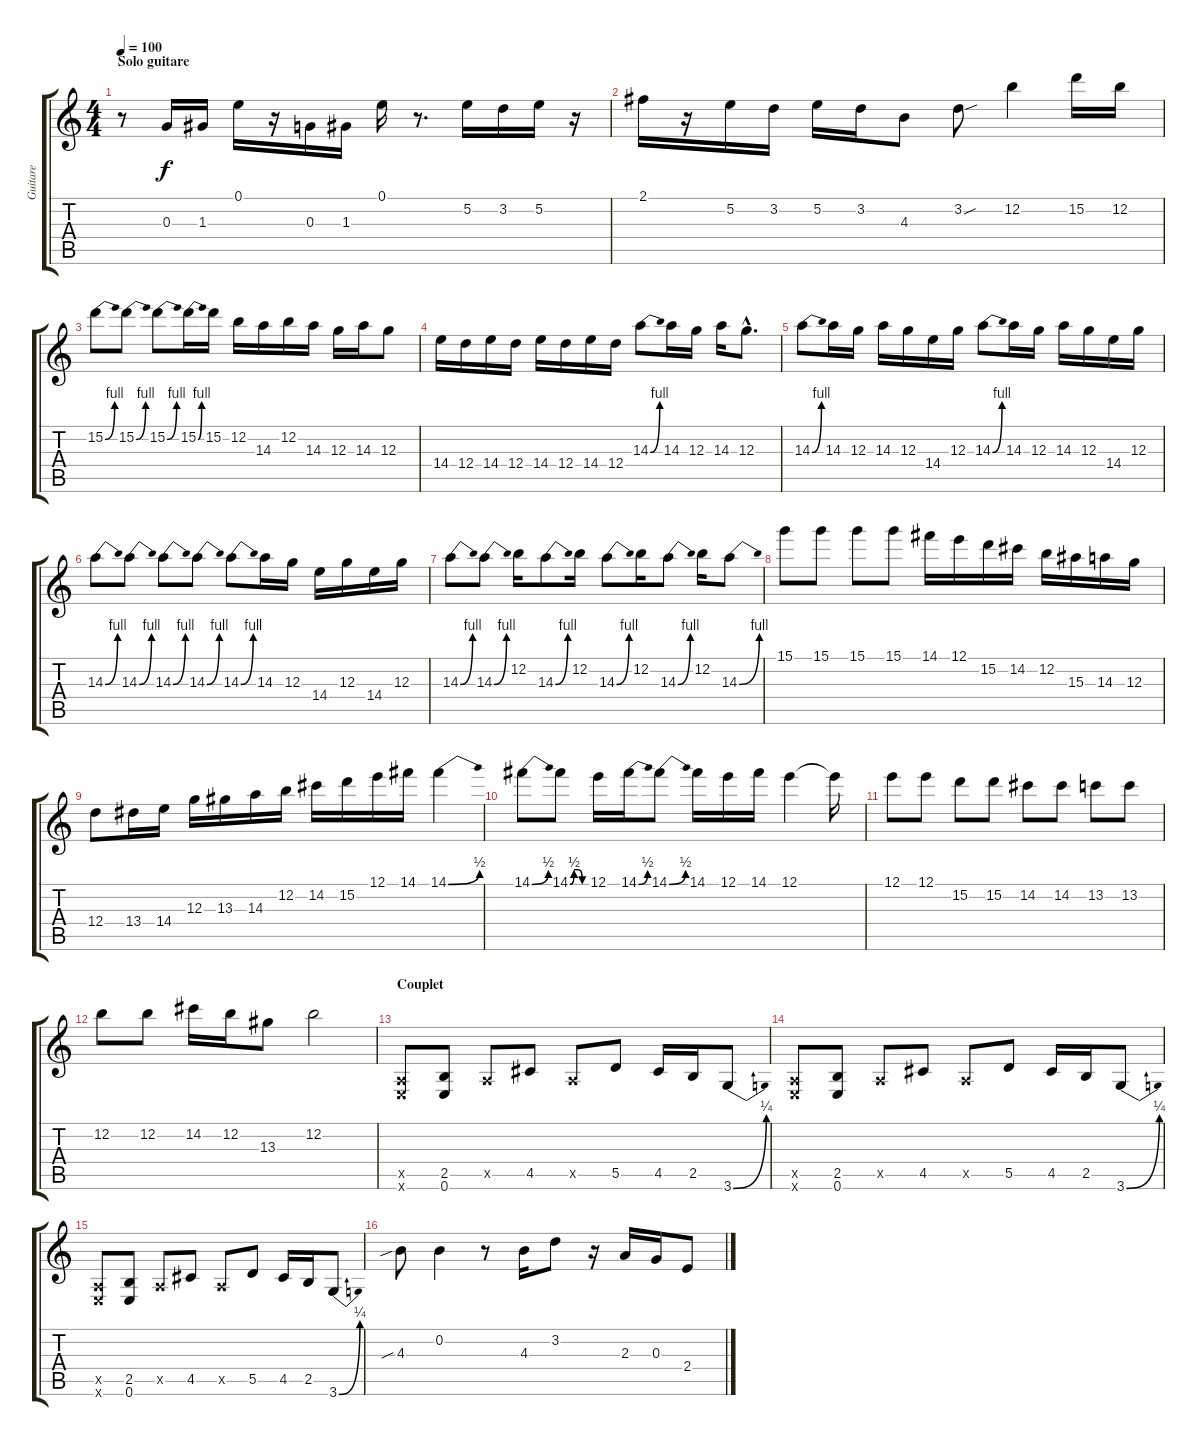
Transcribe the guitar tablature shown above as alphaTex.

\track ("Guitare" "Guitare") {instrument electricguitarclean}
\staff {score tabs}
\tuning (E4 B3 G3 D3 A2 E2) {hide}
\ts (4 4)
\section ("" "Solo guitare")
\tempo 100
\clef g2
\ks c
r.8{dy f instrument overdrivenguitar} 0.3.16 1.3.16 0.1.16 r.16 0.3.16 1.3.16 0.1.16 r.8{d} 5.2.16 3.2.16 5.2.16 r.16 |
2.1.16 r.16 5.2.16 3.2.16 5.2.16 3.2.16 4.3.8 3.2{sou}.8 12.2.4 15.2.16 12.2.16 |
15.2{be (bend 0 0 60 4)}.8 15.2{be (bend 0 0 60 4)}.8 15.2{be (bend 0 0 60 4)}.8 15.2{be (bend 0 0 60 4)}.16 15.2.16 12.2.16 14.3.16 12.2.16 14.3.16 12.3.16 14.3.16 12.3.8 |
14.4.16 12.4.16 14.4.16 12.4.16 14.4.16 12.4.16 14.4.16 12.4.16 14.3{be (bend 0 0 60 4)}.8 14.3.16 12.3.16 14.3.16 12.3{hac}.8{d} |
14.3{be (bend 0 0 60 4)}.8 14.3.16 12.3.16 14.3.16 12.3.16 14.4.16 12.3.16 14.3{be (bend 0 0 60 4)}.8 14.3.16 12.3.16 14.3.16 12.3.16 14.4.16 12.3.16 |
14.3{be (bend 0 0 60 4)}.8 14.3{be (bend 0 0 60 4)}.8 14.3{be (bend 0 0 60 4)}.8 14.3{be (bend 0 0 60 4)}.8 14.3{be (bend 0 0 60 4)}.8 14.3.16 12.3.16 14.4.16 12.3.16 14.4.16 12.3.16 |
14.3{be (bend 0 0 60 4)}.8 14.3{be (bend 0 0 60 4)}.8 12.2.16 14.3{be (bend 0 0 60 4)}.8 12.2.16 14.3{be (bend 0 0 60 4)}.8 12.2.16 14.3{be (bend 0 0 60 4)}.8 12.2.16 14.3{be (bend 0 0 60 4)}.8 |
15.1.8 15.1.8 15.1.8 15.1.8 14.1.16 12.1.16 15.2.16 14.2.16 12.2.16 15.3.16 14.3.16 12.3.16 |
12.4.8 13.4.16 14.4.16 12.3.16 13.3.16 14.3.16 12.2.16 14.2.16 15.2.16 12.1.16 14.1.16 14.1{be (bend 0 0 60 2)}.4 |
14.1{be (bend 0 0 60 2)}.8 14.1{be (custom 0 0 15 2 30 2 45 0 60 0)}.8 12.1.16 14.1{be (bend 0 0 60 2)}.16 14.1{be (bend 0 0 60 2)}.8 14.1.16 12.1.16 14.1.16 12.1.4 12.1{t}.16 |
12.1.8 12.1.8 15.2.8 15.2.8 14.2.8 14.2.8 13.2.8 13.2.8 |
12.2.8 12.2.8 14.2.16 12.2.16 13.3.8 12.2.2 |
\section ("" "Couplet")
(0.5{x} 0.6{x}).8{instrument electricguitarclean} (2.5 0.6).8 0.5{x}.8 4.5.8 0.5{x}.8 5.5.8 4.5.16 2.5.16 3.6{be (bend 0 0 60 1)}.8 |
(0.5{x} 0.6{x}).8 (2.5 0.6).8 0.5{x}.8 4.5.8 0.5{x}.8 5.5.8 4.5.16 2.5.16 3.6{be (bend 0 0 60 1)}.8 |
(0.5{x} 0.6{x}).8 (2.5 0.6).8 0.5{x}.8 4.5.8 0.5{x}.8 5.5.8 4.5.16 2.5.16 3.6{be (bend 0 0 60 1)}.8 |
4.3{sib}.8 0.2.4 r.8 4.3.16 3.2.8 r.16 2.3.16 0.3.16 2.4.8
